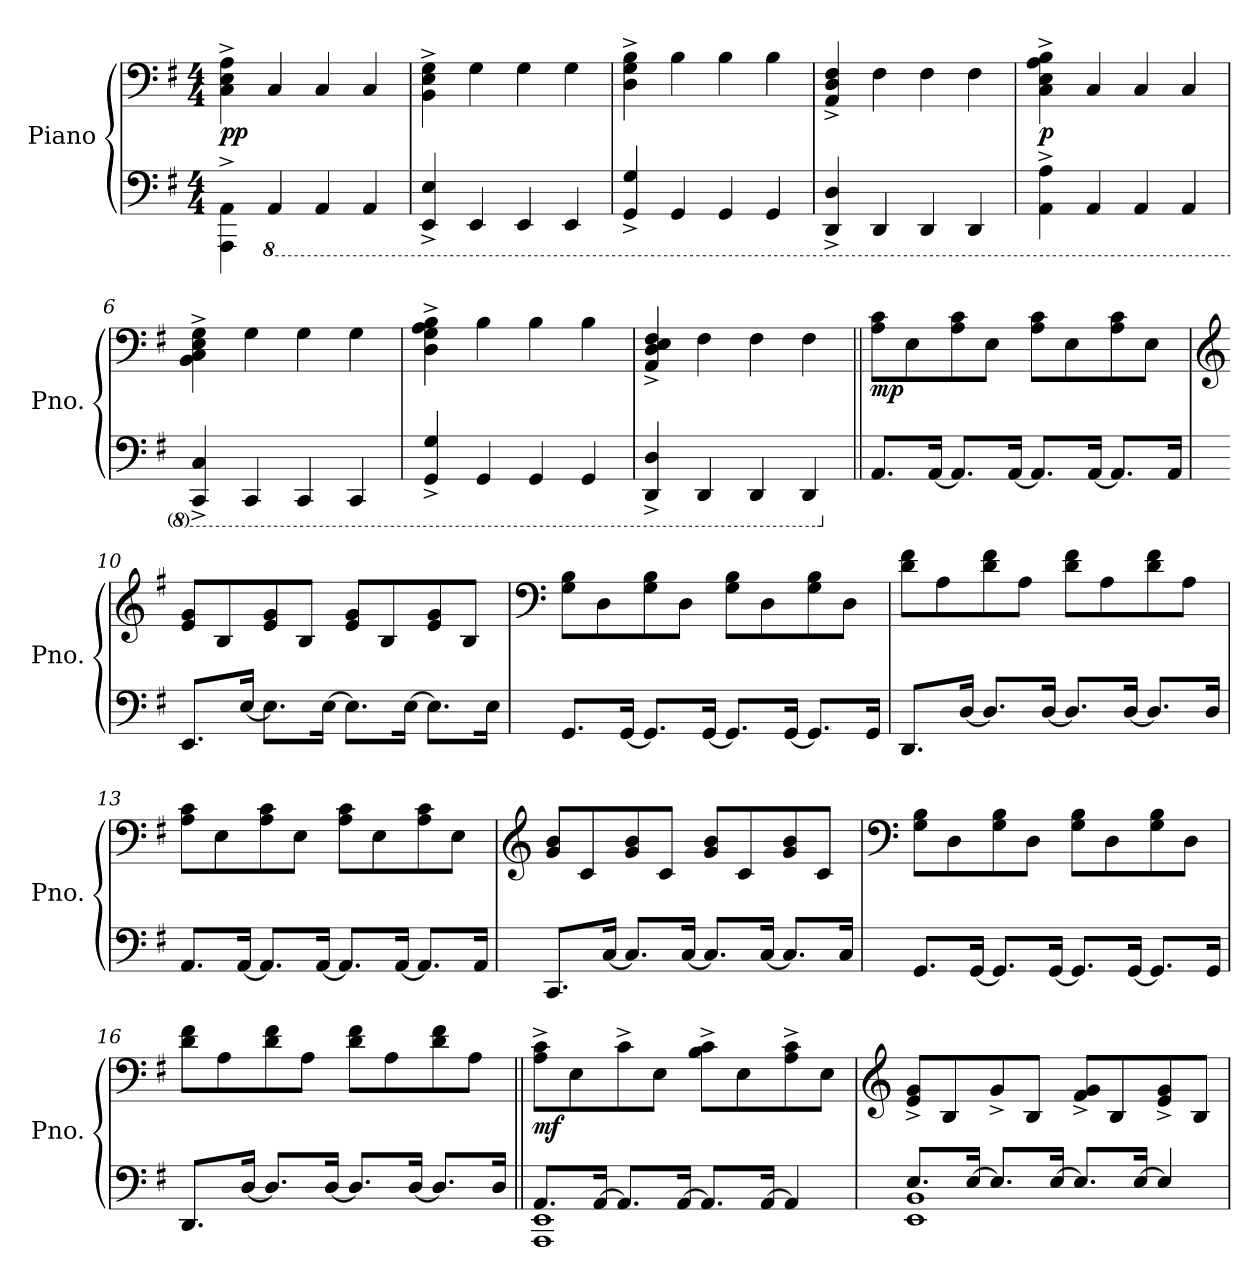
**kern	**kern	**dynam
*part1	*part1	*part1
*staff2	*staff1	*staff1/2
*I"Piano	*	*
*I'Pno.	*	*
*clefF4	*clefF4	*
*k[f#]	*k[f#]	*
*M4/4	*M4/4	*
*MM65	*MM65	*
=1	=1	=1
!	!	!LO:DY:b
4AAA\^ 4AA\^	4C\^ 4E\^ 4A\^	pp
*8ba	*	*
4AAA/	4C/	.
4AAA/	4C/	.
4AAA/	4C/	.
=2	=2	=2
4EEE/^ 4EE/^	4BB\^ 4E\^ 4G\^	.
4EEE/	4G\	.
4EEE/	4G\	.
4EEE/	4G\	.
=3	=3	=3
4GGG/^ 4GG/^	4D\^ 4G\^ 4B\^	.
4GGG/	4B\	.
4GGG/	4B\	.
4GGG/	4B\	.
=4	=4	=4
4DDD/^ 4DD/^	4AA/^ 4D/^ 4F#/^	.
4DDD/	4F#\	.
4DDD/	4F#\	.
4DDD/	4F#\	.
!!LO:LB:g=z
=5	=5	=5
!	!	!LO:DY:b
4AAA\^ 4AA\^	4C\^ 4E\^ 4A\^ 4B\^	p
4AAA/	4C/	.
4AAA/	4C/	.
4AAA/	4C/	.
=6	=6	=6
4CCC/^ 4CC/^	4BB\^ 4C\^ 4E\^ 4G\^	.
4CCC/	4G\	.
4CCC/	4G\	.
4CCC/	4G\	.
=7	=7	=7
4GGG/^ 4GG/^	4D\^ 4G\^ 4A\^ 4B\^	.
4GGG/	4B\	.
4GGG/	4B\	.
4GGG/	4B\	.
=8	=8	=8
4DDD/^ 4DD/^	4AA/^ 4D/^ 4E/^ 4F#/^	.
4DDD/	4F#\	.
4DDD/	4F#\	.
4DDD/	4F#\	.
!!LO:LB:g=z
=9||	=9||	=9||
*X8ba	*	*
!	!	!LO:DY:b
8.AA/L	8A\ 8c\L	mp
.	8E\	.
[16AA/Jk	.	.
8.AA/L]	8A\ 8c\	.
.	8E\J	.
[16AA/Jk	.	.
8.AA/L]	8A\ 8c\L	.
.	8E\	.
[16AA/Jk	.	.
8.AA/L]	8A\ 8c\	.
.	8E\J	.
16AA/Jk	.	.
=10	=10	=10
*	*clefG2	*
8.EE/L	8e/ 8g/L	.
.	8B/	.
[16E/Jk	.	.
8.E\L]	8e/ 8g/	.
.	8B/J	.
[16E\Jk	.	.
8.E\L]	8e/ 8g/L	.
.	8B/	.
[16E\Jk	.	.
8.E\L]	8e/ 8g/	.
.	8B/J	.
16E\Jk	.	.
=11	=11	=11
*	*clefF4	*
8.GG/L	8G\ 8B\L	.
.	8D\	.
[16GG/Jk	.	.
8.GG/L]	8G\ 8B\	.
.	8D\J	.
[16GG/Jk	.	.
8.GG/L]	8G\ 8B\L	.
.	8D\	.
[16GG/Jk	.	.
8.GG/L]	8G\ 8B\	.
.	8D\J	.
16GG/Jk	.	.
=12	=12	=12
8.DD/L	8d\ 8f#\L	.
.	8A\	.
[16D/Jk	.	.
8.D/L]	8d\ 8f#\	.
.	8A\J	.
[16D/Jk	.	.
8.D/L]	8d\ 8f#\L	.
.	8A\	.
[16D/Jk	.	.
8.D/L]	8d\ 8f#\	.
.	8A\J	.
16D/Jk	.	.
!!LO:LB:g=z
=13	=13	=13
8.AA/L	8A\ 8c\L	.
.	8E\	.
[16AA/Jk	.	.
8.AA/L]	8A\ 8c\	.
.	8E\J	.
[16AA/Jk	.	.
8.AA/L]	8A\ 8c\L	.
.	8E\	.
[16AA/Jk	.	.
8.AA/L]	8A\ 8c\	.
.	8E\J	.
16AA/Jk	.	.
=14	=14	=14
*	*clefG2	*
8.CC/L	8g/ 8b/L	.
.	8c/	.
[16C/Jk	.	.
8.C/L]	8g/ 8b/	.
.	8c/J	.
[16C/Jk	.	.
8.C/L]	8g/ 8b/L	.
.	8c/	.
[16C/Jk	.	.
8.C/L]	8g/ 8b/	.
.	8c/J	.
16C/Jk	.	.
=15	=15	=15
*	*clefF4	*
8.GG/L	8G\ 8B\L	.
.	8D\	.
[16GG/Jk	.	.
8.GG/L]	8G\ 8B\	.
.	8D\J	.
[16GG/Jk	.	.
8.GG/L]	8G\ 8B\L	.
.	8D\	.
[16GG/Jk	.	.
8.GG/L]	8G\ 8B\	.
.	8D\J	.
16GG/Jk	.	.
=16	=16	=16
8.DD/L	8d\ 8f#\L	.
.	8A\	.
[16D/Jk	.	.
8.D/L]	8d\ 8f#\	.
.	8A\J	.
[16D/Jk	.	.
8.D/L]	8d\ 8f#\L	.
.	8A\	.
[16D/Jk	.	.
8.D/L]	8d\ 8f#\	.
.	8A\J	.
16D/Jk	.	.
!!LO:LB:g=z
=17||	=17||	=17||
*^	*	*
!	!	!	!LO:DY:b
8.AA/L	1AAA 1EE	8A\^ 8c\^L	mf
.	.	8E\	.
[16AA/Jk	.	.	.
8.AA/L]	.	8c^\	.
.	.	8E\J	.
[16AA/Jk	.	.	.
8.AA/L]	.	8B\^ 8c\^L	.
.	.	8E\	.
[16AA/Jk	.	.	.
4AA/]	.	8A\^ 8c\^	.
.	.	8E\J	.
=18	=18	=18	=18
*	*	*clefG2	*
8.E/L	1EE 1BB	8e/^ 8g/^L	.
.	.	8B/	.
[16E/Jk	.	.	.
8.E/L]	.	8g^/	.
.	.	8B/J	.
[16E/Jk	.	.	.
8.E/L]	.	8f#/^ 8g/^L	.
.	.	8B/	.
[16E/Jk	.	.	.
4E/]	.	8e/^ 8g/^	.
.	.	8B/J	.
*v	*v	*	*
=	=	=
*-	*-	*-
